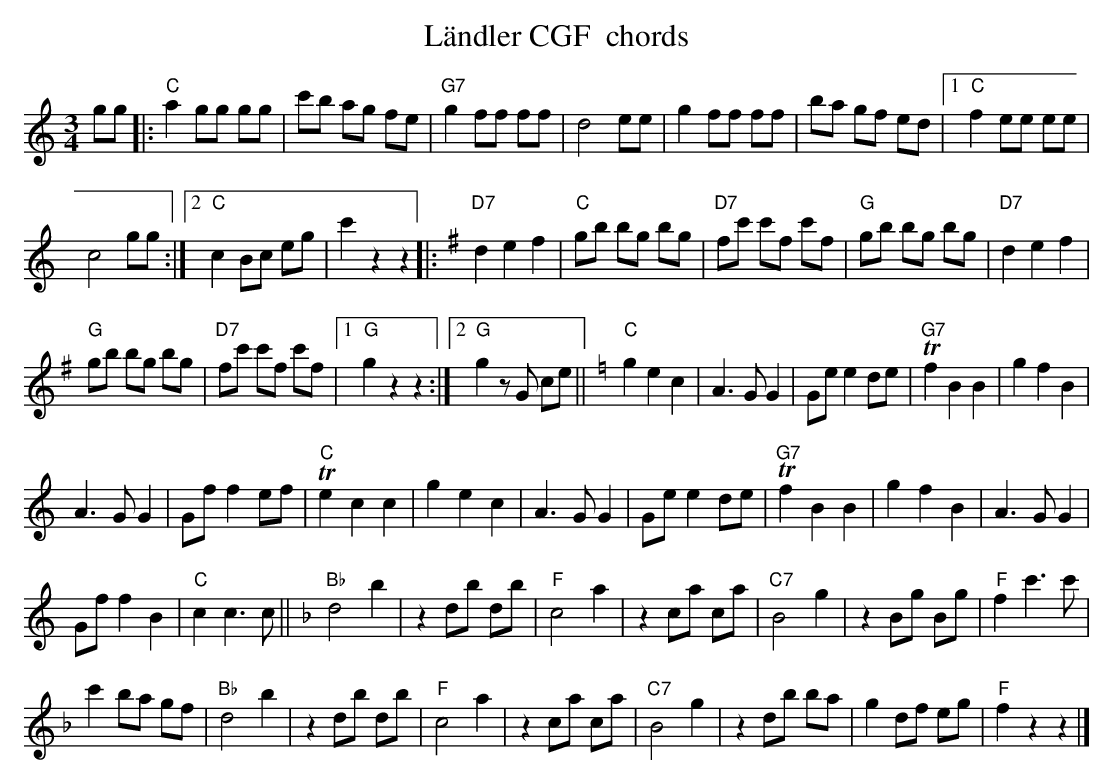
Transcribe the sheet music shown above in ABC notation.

X:1
T: Ländler CGF  chords
M:3/4
L:1/8
K:C %%MIDI gchordon
gg |: "C"a2 gg gg | c'b ag fe | "G7"g2 ff ff | d4 ee | g2 ff ff | ba gf ed |1 "C"f2 ee ee |
c4 gg :|2 "C"c2 Bc eg | c'2z2z2 |: [K:G] "D7"d2e2f2 | "C"gb bg bg | "D7"fc' c'f c'f | "G"gb bg bg | "D7"d2e2f2 |
"G"gb bg bg | "D7"fc' c'f c'f |1 "G"g2z2z2 :|2 "G"g2 zG ce || [K:C] "C"g2e2c2 | A3G G2 | Ge e2 de | "G7"Tf2 B2B2 | g2f2B2 |
A3G G2 | Gf f2 ef | "C"Te2c2c2 | g2e2c2 | A3GG2 | Ge e2 de | "G7"Tf2 B2B2 | g2f2B2 | A3G G2 |
Gf f2B2 | "C"c2c3c || [K:F] "Bb"d4b2 | z2db db | "F"c4a2 | z2ca ca | "C7"B4g2 | z2Bg Bg | "F"f2c'3c' |
c'2 ba gf | "Bb"d4b2 | z2 db db | "F"c4a2 | z2ca ca | "C7"B4g2 | z2db ba | g2 df eg | "F"f2z2z2 |]
